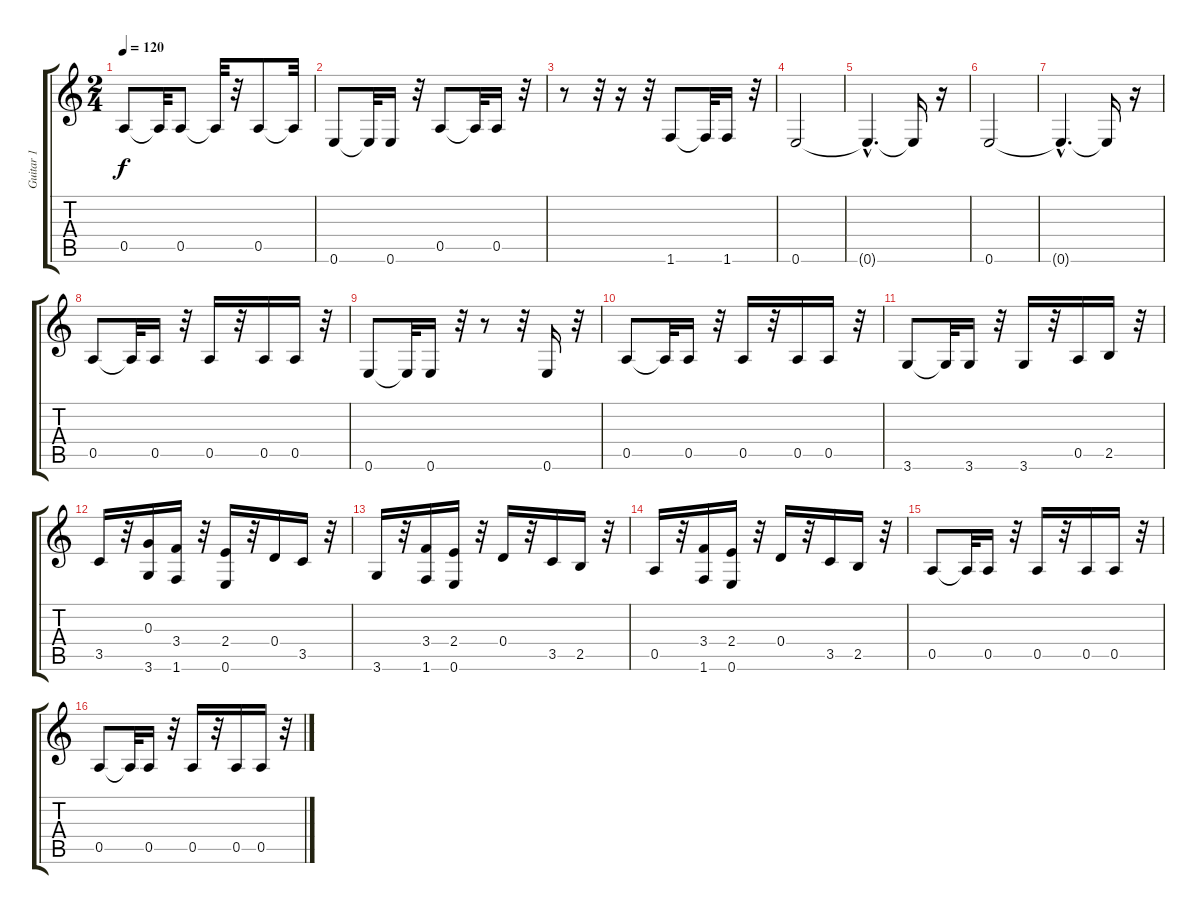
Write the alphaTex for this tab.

\track ("Guitar 1" "Guitar 1") {instrument acousticguitarnylon}
\staff {score tabs}
\tuning (E4 B3 G3 D3 A2 E2) {hide}
\ts (2 4)
\tempo 120
\clef g2
\ks c
0.5.8{dy f} 0.5{t}.32 0.5.8 0.5{t}.32 r.32 0.5.8 0.5{t}.32 |
0.6.8 0.6{t}.32 0.6.16 r.32 0.5.8 0.5{t}.32 0.5.16 r.32 |
r.8 r.32 r.16 r.32 1.6.8 1.6{t}.32 1.6.16 r.32 |
0.6.2 |
0.6{hac t}.4{d} 0.6{t}.16 r.16 |
0.6.2 |
0.6{hac t}.4{d} 0.6{t}.16 r.16 |
0.5.8 0.5{t}.32 0.5.16 r.32 0.5.16 r.32 0.5.16 0.5.16 r.32 |
0.6.8 0.6{t}.32 0.6.16 r.32 r.8 r.32 0.6.16 r.32 |
0.5.8 0.5{t}.32 0.5.16 r.32 0.5.16 r.32 0.5.16 0.5.16 r.32 |
3.6.8 3.6{t}.32 3.6.16 r.32 3.6.16 r.32 0.5.16 2.5.16 r.32 |
3.5.16 r.32 (0.3 3.6).16 (3.4 1.6).16 r.32 (2.4 0.6).16 r.32 0.4.16 3.5.16 r.32 |
3.6.16 r.32 (3.4 1.6).16 (2.4 0.6).16 r.32 0.4.16 r.32 3.5.16 2.5.16 r.32 |
0.5.16 r.32 (3.4 1.6).16 (2.4 0.6).16 r.32 0.4.16 r.32 3.5.16 2.5.16 r.32 |
0.5.8 0.5{t}.32 0.5.16 r.32 0.5.16 r.32 0.5.16 0.5.16 r.32 |
0.5.8 0.5{t}.32 0.5.16 r.32 0.5.16 r.32 0.5.16 0.5.16 r.32
